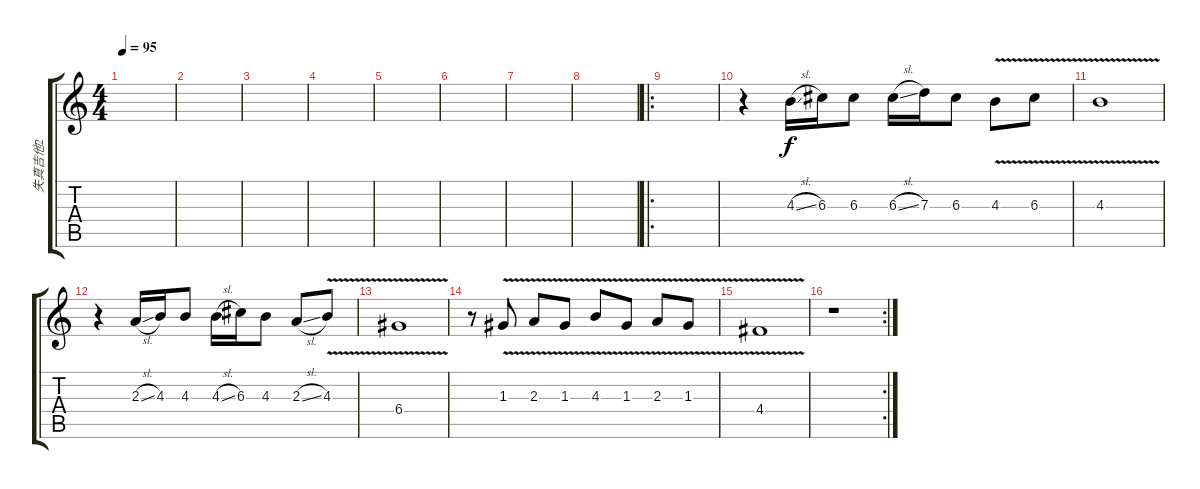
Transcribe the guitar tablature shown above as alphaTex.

\track ("失真吉他2" "失真吉他2") {instrument distortionguitar}
\staff {score tabs}
\tuning (E4 B3 G3 D3 A2 E2) {hide}
\ts (4 4)
\tempo 95
\clef g2
\ks c
|
|
|
|
|
|
|
|
\ro
|
r.4 4.3{sl}.16 6.3.16 6.3.8 6.3{sl}.16 7.3.16 6.3.8 4.3{v}.8 6.3{v}.8 |
4.3{v}.1 |
r.4 2.3{sl}.16 4.3.16 4.3.8 4.3{sl}.16 6.3.16 4.3.8 2.3{sl}.8 4.3{v}.8 |
6.4{v}.1 |
r.8 1.3{v}.8 2.3{v}.8 1.3{v}.8 4.3{v}.8 1.3{v}.8 2.3{v}.8 1.3{v}.8 |
4.4{v}.1 |
\rc 2
r.1
